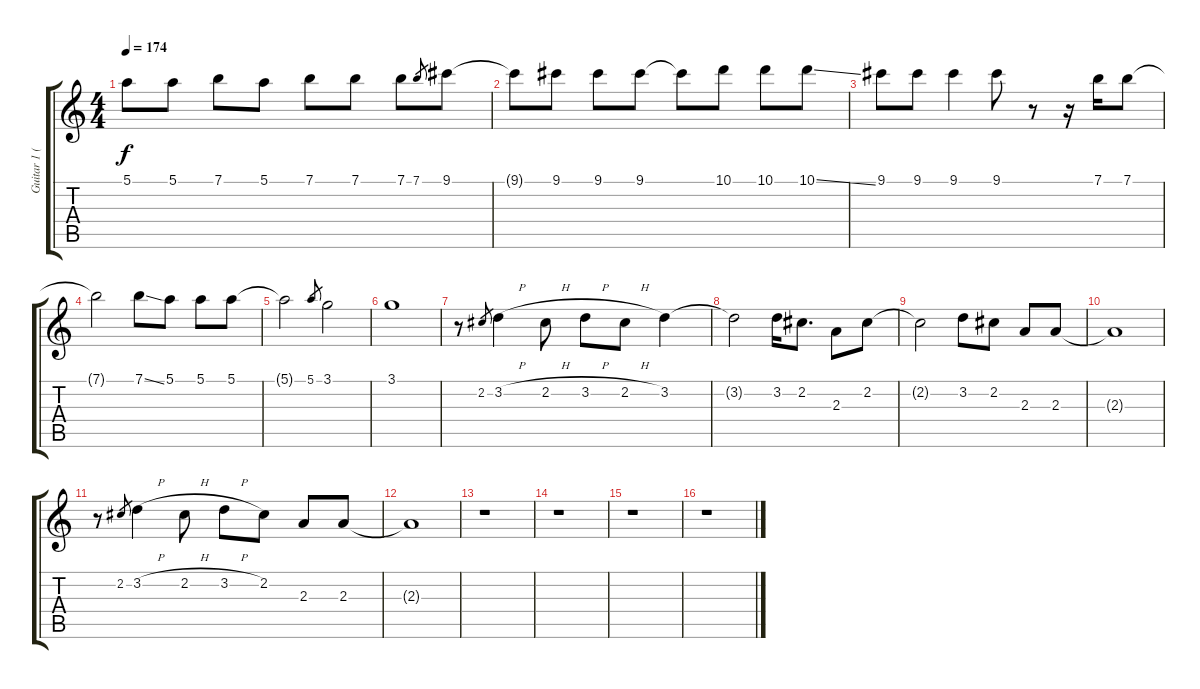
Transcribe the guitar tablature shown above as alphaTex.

\track ("Guitar 1 (Light Dist.)" "Guitar 1 (") {instrument distortionguitar}
\staff {score tabs}
\tuning (E4 B3 G3 D3 A2 E2) {hide}
\ts (4 4)
\tempo 174
\clef g2
\ks c
5.1{t}.8{dy f} 5.1.8 7.1.8 5.1.8 7.1.8 7.1.8 7.1.8 7.1.8{gr} 9.1.8 |
9.1{t}.8 9.1.8 9.1.8 9.1.8 9.1{t}.8 10.1.8 10.1.8 10.1{ss}.8 |
9.1.8 9.1.8 9.1.4 9.1.8 r.8 r.16 7.1.16 7.1.8 |
7.1{t}.2 7.1{ss}.8 5.1.8 5.1.8 5.1.8 |
5.1{t}.2 5.1.8{gr} 3.1.2 |
3.1.1 |
r.8 2.2.8{gr} 3.2{h}.4 2.2{h}.8 3.2{h}.8 2.2{h}.8 3.2.4 |
3.2{t}.2 3.2.16 2.2.8{d} 2.3.8 2.2.8 |
2.2{t}.2 3.2.8 2.2.8 2.3.8 2.3.8 |
2.3{t}.1 |
r.8 2.2.8{gr} 3.2{h}.4 2.2{h}.8 3.2{h}.8 2.2.8 2.3.8 2.3.8 |
2.3{t}.1 |
r.1 |
r.1 |
r.1 |
r.1
